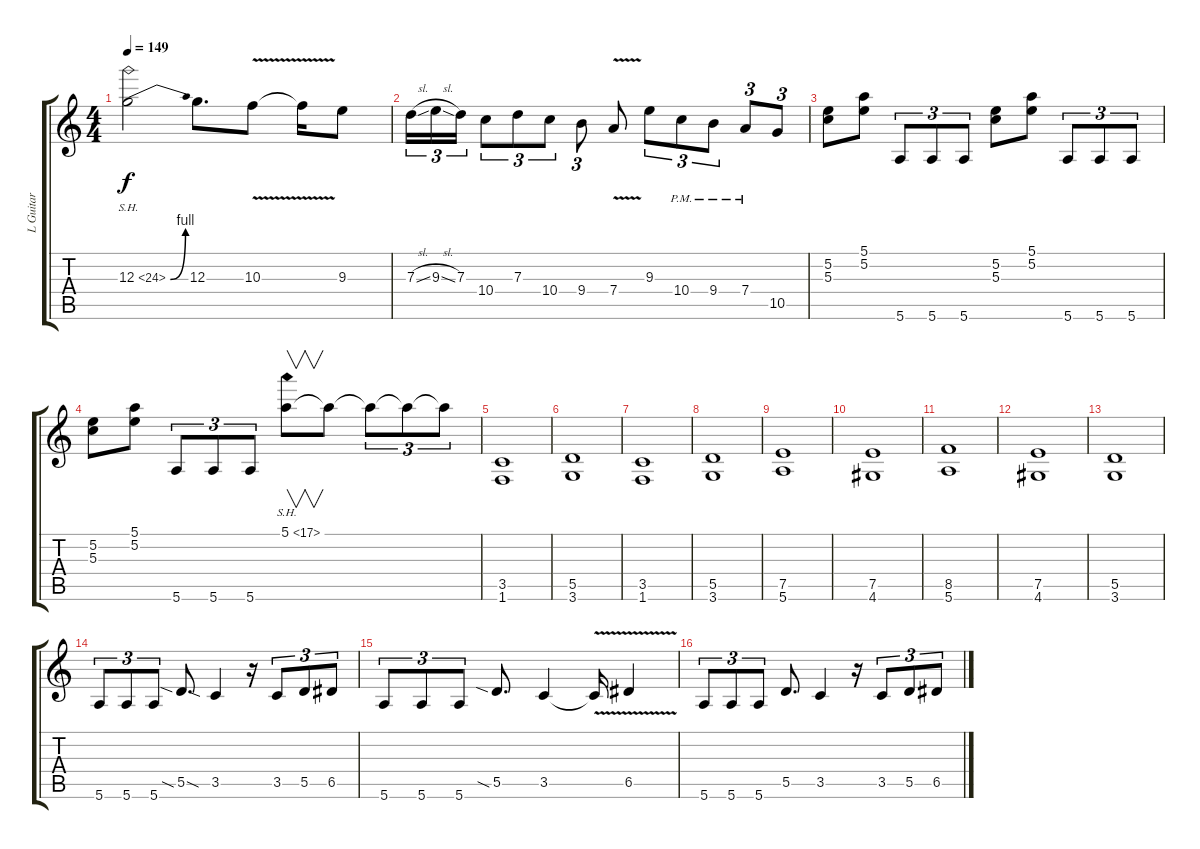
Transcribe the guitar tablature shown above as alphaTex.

\track ("L Guitar" "L Guitar") {instrument distortionguitar}
\staff {score tabs}
\tuning (E4 B3 G3 D3 A2 E2) {hide}
\ts (4 4)
\tempo 149
\clef g2
\ks c
12.3{be (bend 0 0 60 4) sh 12}.2{dy f} 12.3.8{d} 10.3{v}.8 10.3{t}.16 9.3.8 |
7.3{sl}.16{tu (3 2)} 9.3{sl}.16{tu (3 2)} 7.3.16{tu (3 2)} 10.4.8{tu (3 2)} 7.3.8{tu (3 2)} 10.4.8{tu (3 2)} 9.4.8{tu (3 2)} 7.4{v}.8 9.3.8{tu (3 2)} 10.4{pm}.8{tu (3 2)} 9.4{pm}.8{tu (3 2)} 7.4{pm}.8{tu (3 2)} 10.5.8{tu (3 2)} |
(5.2 5.3).8 (5.1 5.2).8 5.6.8{tu (3 2)} 5.6.8{tu (3 2)} 5.6.8{tu (3 2)} (5.2 5.3).8 (5.1 5.2).8 5.6.8{tu (3 2)} 5.6.8{tu (3 2)} 5.6.8{tu (3 2)} |
(5.2 5.3).8 (5.1 5.2).8 5.6.8{tu (3 2)} 5.6.8{tu (3 2)} 5.6.8{tu (3 2)} 5.1{sh 12}.8{v} 5.1{t}.8 5.1{t}.8{tu (3 2)} 5.1{t}.8{tu (3 2)} 5.1{t}.8{tu (3 2)} |
(3.5 1.6).1 |
(5.5 3.6).1 |
(3.5 1.6).1 |
(5.5 3.6).1 |
(7.5 5.6).1 |
(7.5 4.6).1 |
(8.5 5.6).1 |
(7.5 4.6).1 |
(5.5 3.6).1 |
5.6.8{tu (3 2)} 5.6.8{tu (3 2)} 5.6.8{tu (3 2)} 5.5{sia sod}.8{d} 3.5.4 r.16 3.5.8{tu (3 2)} 5.5.8{tu (3 2)} 6.5.8{tu (3 2)} |
5.6.8{tu (3 2)} 5.6.8{tu (3 2)} 5.6.8{tu (3 2)} 5.5{sia}.8{d} 3.5.4 3.5{v t}.16 6.5{v}.4 |
5.6.8{tu (3 2)} 5.6.8{tu (3 2)} 5.6.8{tu (3 2)} 5.5.8{d} 3.5.4 r.16 3.5.8{tu (3 2)} 5.5.8{tu (3 2)} 6.5.8{tu (3 2)}
